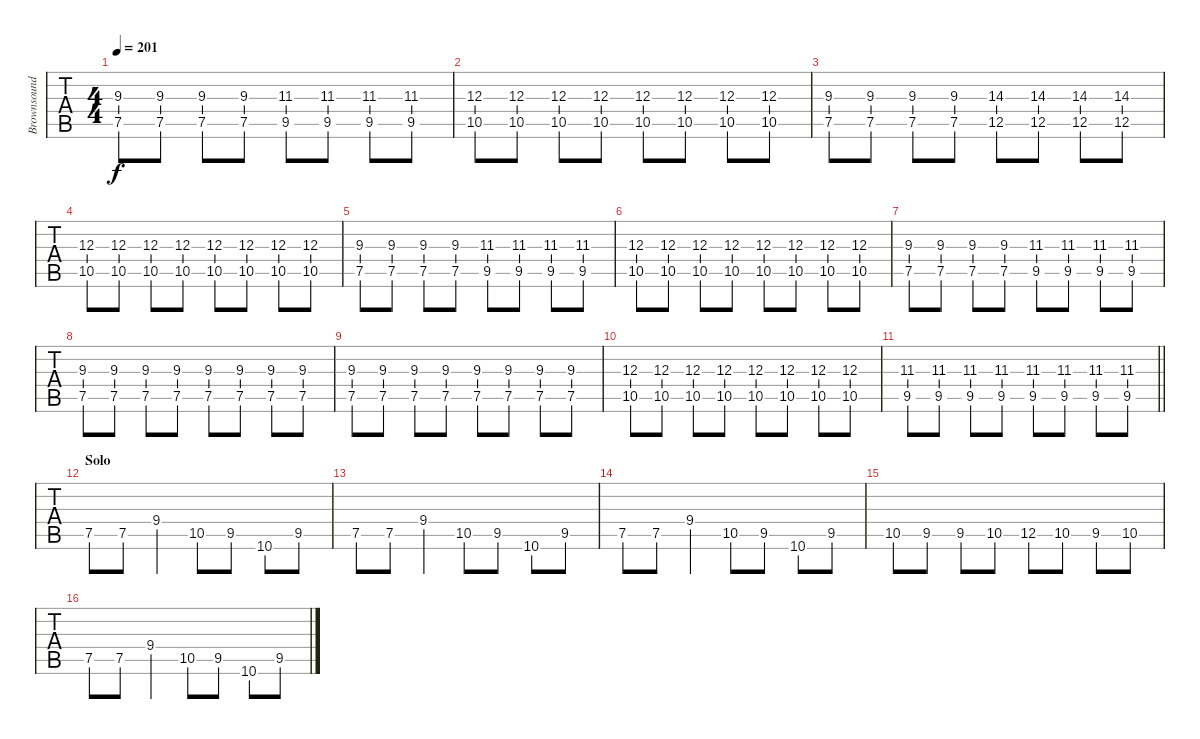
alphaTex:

\track ("Brownsound" "Brownsound") {instrument distortionguitar}
\staff {tabs}
\tuning (E4 B3 G3 D3 A2 E2) {hide}
\ts (4 4)
\tempo 201
\clef g2
\ks c
(9.3 7.5).8{dy f} (9.3 7.5).8 (9.3 7.5).8 (9.3 7.5).8 (11.3 9.5).8 (11.3 9.5).8 (11.3 9.5).8 (11.3 9.5).8 |
(12.3 10.5).8 (12.3 10.5).8 (12.3 10.5).8 (12.3 10.5).8 (12.3 10.5).8 (12.3 10.5).8 (12.3 10.5).8 (12.3 10.5).8 |
(9.3 7.5).8 (9.3 7.5).8 (9.3 7.5).8 (9.3 7.5).8 (14.3 12.5).8 (14.3 12.5).8 (14.3 12.5).8 (14.3 12.5).8 |
(12.3 10.5).8 (12.3 10.5).8 (12.3 10.5).8 (12.3 10.5).8 (12.3 10.5).8 (12.3 10.5).8 (12.3 10.5).8 (12.3 10.5).8 |
(9.3 7.5).8 (9.3 7.5).8 (9.3 7.5).8 (9.3 7.5).8 (11.3 9.5).8 (11.3 9.5).8 (11.3 9.5).8 (11.3 9.5).8 |
(12.3 10.5).8 (12.3 10.5).8 (12.3 10.5).8 (12.3 10.5).8 (12.3 10.5).8 (12.3 10.5).8 (12.3 10.5).8 (12.3 10.5).8 |
(9.3 7.5).8 (9.3 7.5).8 (9.3 7.5).8 (9.3 7.5).8 (11.3 9.5).8 (11.3 9.5).8 (11.3 9.5).8 (11.3 9.5).8 |
(9.3 7.5).8 (9.3 7.5).8 (9.3 7.5).8 (9.3 7.5).8 (9.3 7.5).8 (9.3 7.5).8 (9.3 7.5).8 (9.3 7.5).8 |
(9.3 7.5).8 (9.3 7.5).8 (9.3 7.5).8 (9.3 7.5).8 (9.3 7.5).8 (9.3 7.5).8 (9.3 7.5).8 (9.3 7.5).8 |
(12.3 10.5).8 (12.3 10.5).8 (12.3 10.5).8 (12.3 10.5).8 (12.3 10.5).8 (12.3 10.5).8 (12.3 10.5).8 (12.3 10.5).8 |
\barLineRight lightlight
(11.3 9.5).8 (11.3 9.5).8 (11.3 9.5).8 (11.3 9.5).8 (11.3 9.5).8 (11.3 9.5).8 (11.3 9.5).8 (11.3 9.5).8 |
\section ("" "Solo")
7.5.8 7.5.8 9.4.4 10.5.8 9.5.8 10.6.8 9.5.8 |
7.5.8 7.5.8 9.4.4 10.5.8 9.5.8 10.6.8 9.5.8 |
7.5.8 7.5.8 9.4.4 10.5.8 9.5.8 10.6.8 9.5.8 |
10.5.8 9.5.8 9.5.8 10.5.8 12.5.8 10.5.8 9.5.8 10.5.8 |
7.5.8 7.5.8 9.4.4 10.5.8 9.5.8 10.6.8 9.5.8
